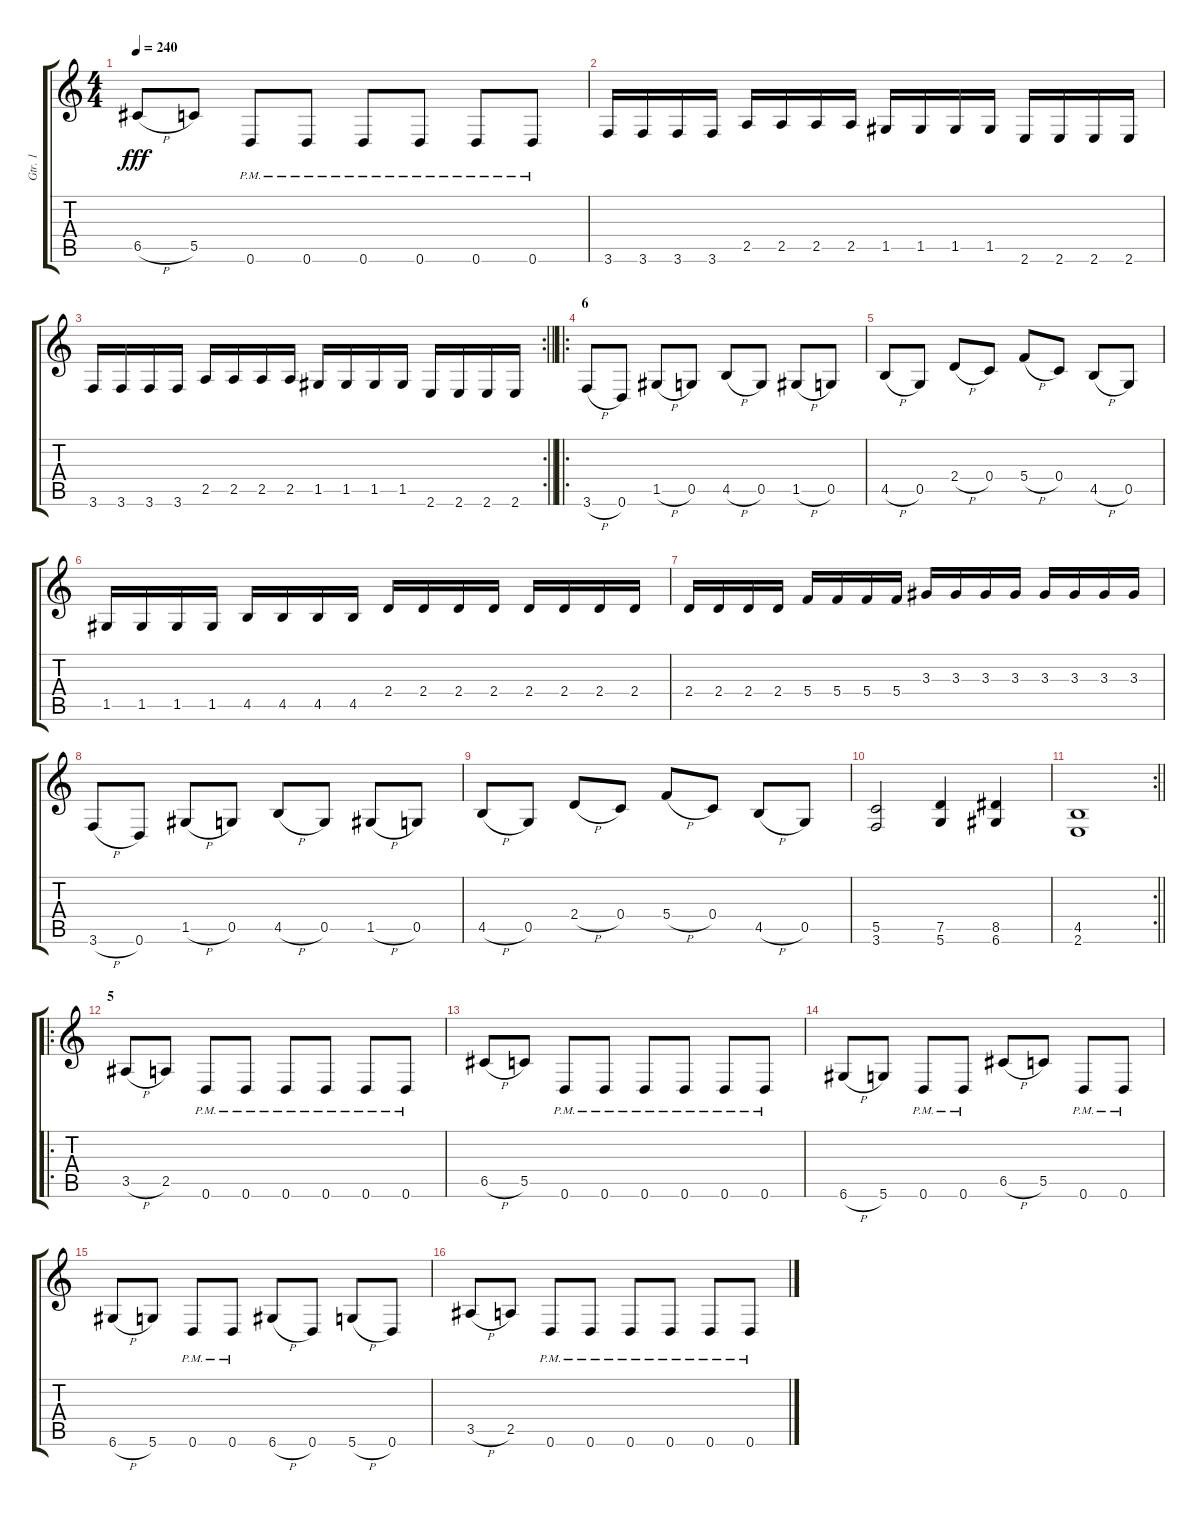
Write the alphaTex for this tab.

\track ("Gtr. 1" "Gtr. 1") {instrument distortionguitar}
\staff {score tabs}
\tuning (D4 A3 F3 C3 G2 D2) {hide}
\ts (4 4)
\tempo 240
\clef g2
\ks c
6.5{h}.8{dy fff} 5.5.8 0.6{pm}.8 0.6{pm}.8 0.6{pm}.8 0.6{pm}.8 0.6{pm}.8 0.6{pm}.8 |
3.6.16 3.6.16 3.6.16 3.6.16 2.5.16 2.5.16 2.5.16 2.5.16 1.5.16 1.5.16 1.5.16 1.5.16 2.6.16 2.6.16 2.6.16 2.6.16 |
\rc 2
\barLineRight lightlight
3.6.16 3.6.16 3.6.16 3.6.16 2.5.16 2.5.16 2.5.16 2.5.16 1.5.16 1.5.16 1.5.16 1.5.16 2.6.16 2.6.16 2.6.16 2.6.16 |
\ro
\section ("" "6")
3.6{h}.8 0.6.8 1.5{h}.8 0.5.8 4.5{h}.8 0.5.8 1.5{h}.8 0.5.8 |
4.5{h}.8 0.5.8 2.4{h}.8 0.4.8 5.4{h}.8 0.4.8 4.5{h}.8 0.5.8 |
1.5.16 1.5.16 1.5.16 1.5.16 4.5.16 4.5.16 4.5.16 4.5.16 2.4.16 2.4.16 2.4.16 2.4.16 2.4.16 2.4.16 2.4.16 2.4.16 |
2.4.16 2.4.16 2.4.16 2.4.16 5.4.16 5.4.16 5.4.16 5.4.16 3.3.16 3.3.16 3.3.16 3.3.16 3.3.16 3.3.16 3.3.16 3.3.16 |
3.6{h}.8 0.6.8 1.5{h}.8 0.5.8 4.5{h}.8 0.5.8 1.5{h}.8 0.5.8 |
4.5{h}.8 0.5.8 2.4{h}.8 0.4.8 5.4{h}.8 0.4.8 4.5{h}.8 0.5.8 |
(5.5 3.6).2 (7.5 5.6).4 (8.5 6.6).4 |
\rc 2
\barLineRight lightlight
(4.5 2.6).1 |
\ro
\section ("" "5")
3.5{h}.8 2.5.8 0.6{pm}.8 0.6{pm}.8 0.6{pm}.8 0.6{pm}.8 0.6{pm}.8 0.6{pm}.8 |
6.5{h}.8 5.5.8 0.6{pm}.8 0.6{pm}.8 0.6{pm}.8 0.6{pm}.8 0.6{pm}.8 0.6{pm}.8 |
6.6{h}.8 5.6.8 0.6{pm}.8 0.6{pm}.8 6.5{h}.8 5.5.8 0.6{pm}.8 0.6{pm}.8 |
6.6{h}.8 5.6.8 0.6{pm}.8 0.6{pm}.8 6.6{h}.8 0.6.8 5.6{h}.8 0.6.8 |
3.5{h}.8 2.5.8 0.6{pm}.8 0.6{pm}.8 0.6{pm}.8 0.6{pm}.8 0.6{pm}.8 0.6{pm}.8
